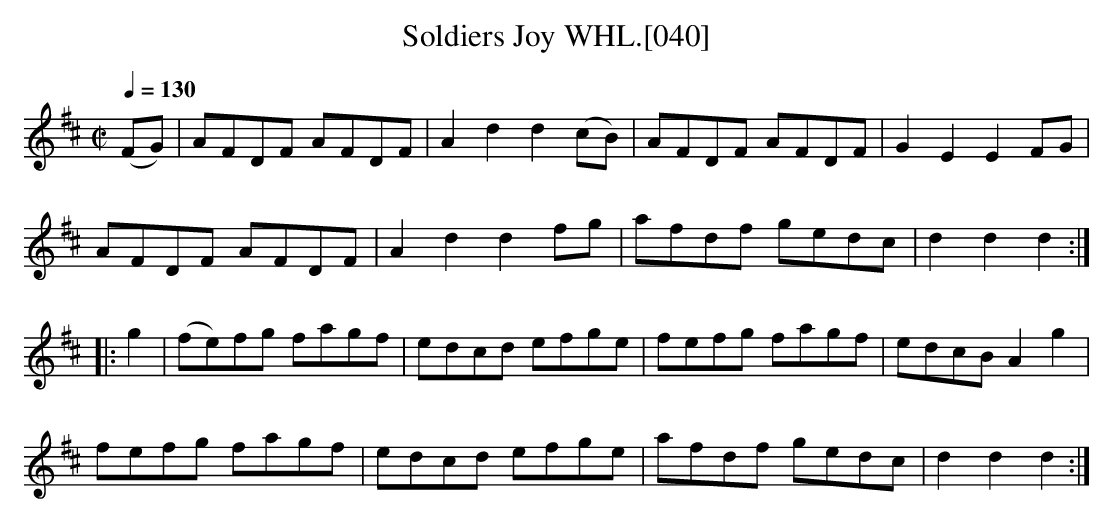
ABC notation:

X:1
T:Soldiers Joy WHL.[040]
M:C|
L:1/8
Q:1/4=130
K:D
(FG)|AFDF AFDF|A2d2d2(cB)|AFDF  AFDF|G2E2E2FG|
AFDF AFDF|A2d2d2fg|afdf gedc|d2d2d2:|
|:g2|(fe)fg fagf|edcd efge|fefg fagf|edcBA2g2|
fefg fagf|edcd efge|afdf gedc|d2d2d2:|
